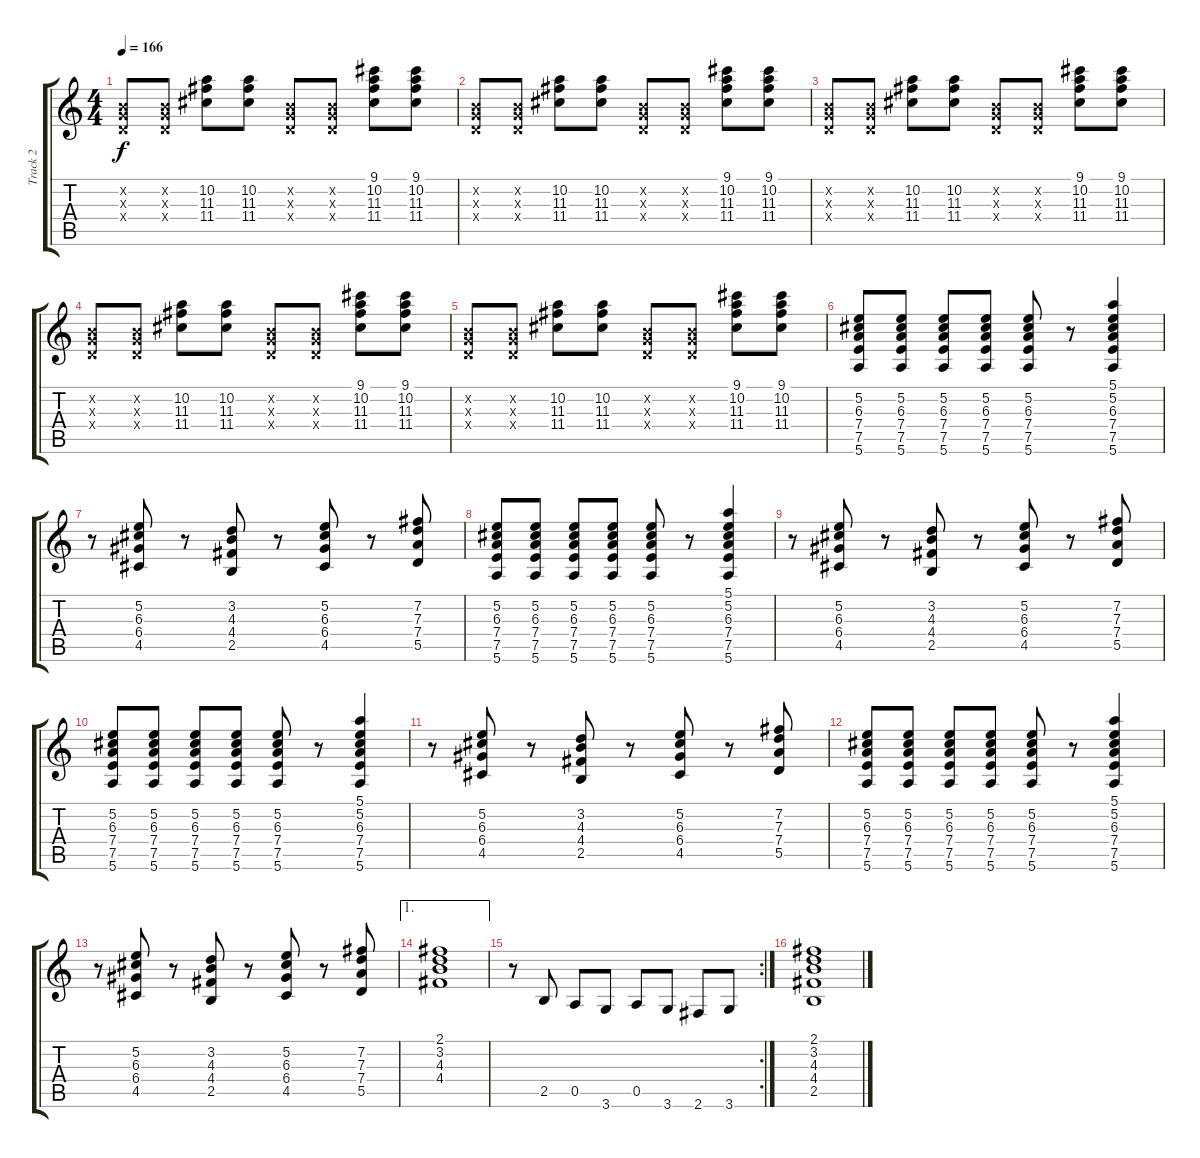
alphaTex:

\track ("Track 2" "Track 2") {instrument distortionguitar}
\staff {score tabs}
\tuning (E4 B3 G3 D3 A2 E2) {hide}
\ts (4 4)
\tempo 166
\clef g2
\ks c
(0.2{x} 0.3{x} 0.4{x}).8{dy f} (0.2{x} 0.3{x} 0.4{x}).8 (10.2 11.3 11.4).8 (10.2 11.3 11.4).8 (0.2{x} 0.3{x} 0.4{x}).8 (0.2{x} 0.3{x} 0.4{x}).8 (9.1 10.2 11.3 11.4).8 (9.1 10.2 11.3 11.4).8 |
(0.2{x} 0.3{x} 0.4{x}).8 (0.2{x} 0.3{x} 0.4{x}).8 (10.2 11.3 11.4).8 (10.2 11.3 11.4).8 (0.2{x} 0.3{x} 0.4{x}).8 (0.2{x} 0.3{x} 0.4{x}).8 (9.1 10.2 11.3 11.4).8 (9.1 10.2 11.3 11.4).8 |
(0.2{x} 0.3{x} 0.4{x}).8 (0.2{x} 0.3{x} 0.4{x}).8 (10.2 11.3 11.4).8 (10.2 11.3 11.4).8 (0.2{x} 0.3{x} 0.4{x}).8 (0.2{x} 0.3{x} 0.4{x}).8 (9.1 10.2 11.3 11.4).8 (9.1 10.2 11.3 11.4).8 |
(0.2{x} 0.3{x} 0.4{x}).8 (0.2{x} 0.3{x} 0.4{x}).8 (10.2 11.3 11.4).8 (10.2 11.3 11.4).8 (0.2{x} 0.3{x} 0.4{x}).8 (0.2{x} 0.3{x} 0.4{x}).8 (9.1 10.2 11.3 11.4).8 (9.1 10.2 11.3 11.4).8 |
(0.2{x} 0.3{x} 0.4{x}).8 (0.2{x} 0.3{x} 0.4{x}).8 (10.2 11.3 11.4).8 (10.2 11.3 11.4).8 (0.2{x} 0.3{x} 0.4{x}).8 (0.2{x} 0.3{x} 0.4{x}).8 (9.1 10.2 11.3 11.4).8 (9.1 10.2 11.3 11.4).8 |
(5.2 6.3 7.4 7.5 5.6).8 (5.2 6.3 7.4 7.5 5.6).8 (5.2 6.3 7.4 7.5 5.6).8 (5.2 6.3 7.4 7.5 5.6).8 (5.2 6.3 7.4 7.5 5.6).8 r.8 (5.1 5.2 6.3 7.4 7.5 5.6).4 |
r.8 (5.2 6.3 6.4 4.5).8 r.8 (3.2 4.3 4.4 2.5).8 r.8 (5.2 6.3 6.4 4.5).8 r.8 (7.2 7.3 7.4 5.5).8 |
(5.2 6.3 7.4 7.5 5.6).8 (5.2 6.3 7.4 7.5 5.6).8 (5.2 6.3 7.4 7.5 5.6).8 (5.2 6.3 7.4 7.5 5.6).8 (5.2 6.3 7.4 7.5 5.6).8 r.8 (5.1 5.2 6.3 7.4 7.5 5.6).4 |
r.8 (5.2 6.3 6.4 4.5).8 r.8 (3.2 4.3 4.4 2.5).8 r.8 (5.2 6.3 6.4 4.5).8 r.8 (7.2 7.3 7.4 5.5).8 |
(5.2 6.3 7.4 7.5 5.6).8 (5.2 6.3 7.4 7.5 5.6).8 (5.2 6.3 7.4 7.5 5.6).8 (5.2 6.3 7.4 7.5 5.6).8 (5.2 6.3 7.4 7.5 5.6).8 r.8 (5.1 5.2 6.3 7.4 7.5 5.6).4 |
r.8 (5.2 6.3 6.4 4.5).8 r.8 (3.2 4.3 4.4 2.5).8 r.8 (5.2 6.3 6.4 4.5).8 r.8 (7.2 7.3 7.4 5.5).8 |
(5.2 6.3 7.4 7.5 5.6).8 (5.2 6.3 7.4 7.5 5.6).8 (5.2 6.3 7.4 7.5 5.6).8 (5.2 6.3 7.4 7.5 5.6).8 (5.2 6.3 7.4 7.5 5.6).8 r.8 (5.1 5.2 6.3 7.4 7.5 5.6).4 |
r.8 (5.2 6.3 6.4 4.5).8 r.8 (3.2 4.3 4.4 2.5).8 r.8 (5.2 6.3 6.4 4.5).8 r.8 (7.2 7.3 7.4 5.5).8 |
\ae 1
(2.1 3.2 4.3 4.4).1 |
\rc 2
r.8 2.5.8 0.5.8 3.6.8 0.5.8 3.6.8 2.6.8 3.6.8 |
(2.1 3.2 4.3 4.4 2.5).1
